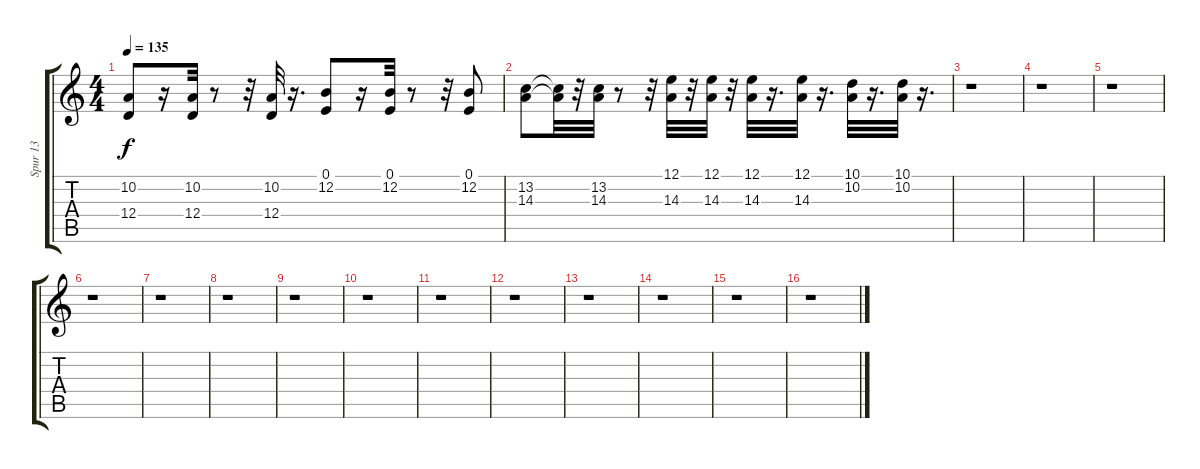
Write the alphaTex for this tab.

\track ("Spur 13" "Spur 13") {instrument lead8bassandlead}
\staff {score tabs}
\tuning (E4 B3 G3 D3 A2 E2) {hide}
\ts (4 4)
\tempo 135
\clef g2
\ks c
(10.2 12.4).8{dy f} r.16 (10.2 12.4).32 r.8 r.32 (10.2 12.4).32 r.16{d} (0.1 12.2).8 r.16 (0.1 12.2).32 r.8 r.32 (0.1 12.2).8 |
(13.2 14.3).8 (13.2{t} 14.3{t}).32 r.32 (13.2 14.3).32 r.8 r.32 (12.1 14.3).32 r.32 (12.1 14.3).32 r.32 (12.1 14.3).32 r.16{d} (12.1 14.3).32 r.16{d} (10.1 10.2).32 r.16{d} (10.1 10.2).32 r.16{d} |
r.1 |
r.1 |
r.1 |
r.1 |
r.1 |
r.1 |
r.1 |
r.1 |
r.1 |
r.1 |
r.1 |
r.1 |
r.1 |
r.1
